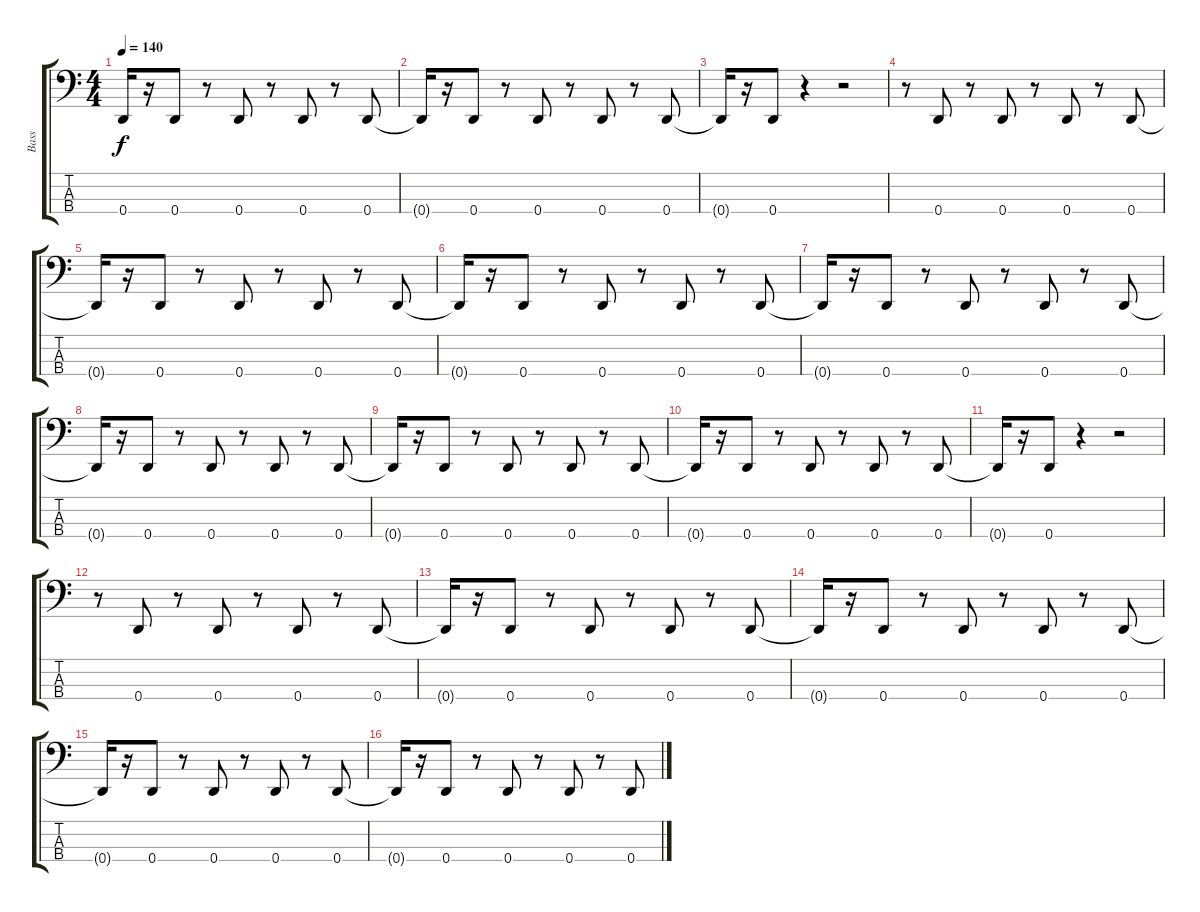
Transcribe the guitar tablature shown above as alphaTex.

\track ("Bass" "Bass") {instrument synthbass2}
\staff {score tabs}
\tuning (G2 D2 A1 D1) {hide}
\ts (4 4)
\tempo 140
\clef f4
\ks c
0.4{t}.16{dy f} r.16 0.4.8 r.8 0.4.8 r.8 0.4.8 r.8 0.4.8 |
0.4{t}.16 r.16 0.4.8 r.8 0.4.8 r.8 0.4.8 r.8 0.4.8 |
0.4{t}.16 r.16 0.4.8 r.4 r.2 |
r.8 0.4.8 r.8 0.4.8 r.8 0.4.8 r.8 0.4.8 |
0.4{t}.16 r.16 0.4.8 r.8 0.4.8 r.8 0.4.8 r.8 0.4.8 |
0.4{t}.16 r.16 0.4.8 r.8 0.4.8 r.8 0.4.8 r.8 0.4.8 |
0.4{t}.16 r.16 0.4.8 r.8 0.4.8 r.8 0.4.8 r.8 0.4.8 |
0.4{t}.16 r.16 0.4.8 r.8 0.4.8 r.8 0.4.8 r.8 0.4.8 |
0.4{t}.16 r.16 0.4.8 r.8 0.4.8 r.8 0.4.8 r.8 0.4.8 |
0.4{t}.16 r.16 0.4.8 r.8 0.4.8 r.8 0.4.8 r.8 0.4.8 |
0.4{t}.16 r.16 0.4.8 r.4 r.2 |
r.8 0.4.8 r.8 0.4.8 r.8 0.4.8 r.8 0.4.8 |
0.4{t}.16 r.16 0.4.8 r.8 0.4.8 r.8 0.4.8 r.8 0.4.8 |
0.4{t}.16 r.16 0.4.8 r.8 0.4.8 r.8 0.4.8 r.8 0.4.8 |
0.4{t}.16 r.16 0.4.8 r.8 0.4.8 r.8 0.4.8 r.8 0.4.8 |
0.4{t}.16 r.16 0.4.8 r.8 0.4.8 r.8 0.4.8 r.8 0.4.8
